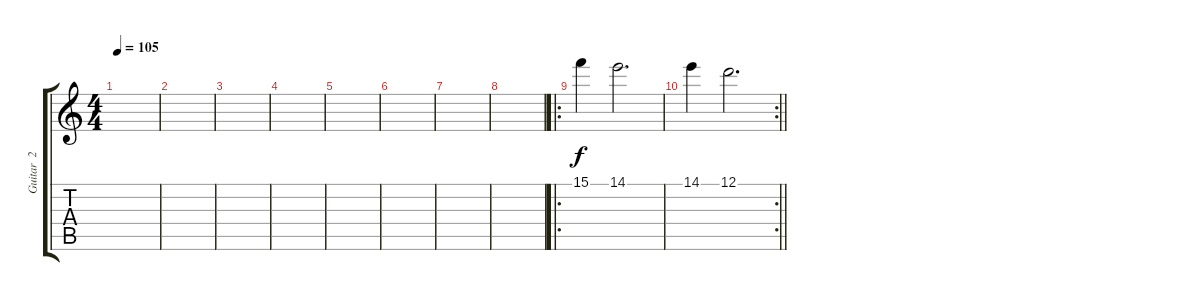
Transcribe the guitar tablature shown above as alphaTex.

\track ("Guitar  2" "Guitar  2") {instrument distortionguitar}
\staff {score tabs}
\tuning (D4 A3 F3 C3 G2 C2) {hide}
\ts (4 4)
\tempo 105
\clef g2
\ks c
|
|
|
|
|
|
|
|
\ro
15.1.4 14.1.2{d} |
\rc 2
\barLineRight lightlight
14.1.4 12.1.2{d}
